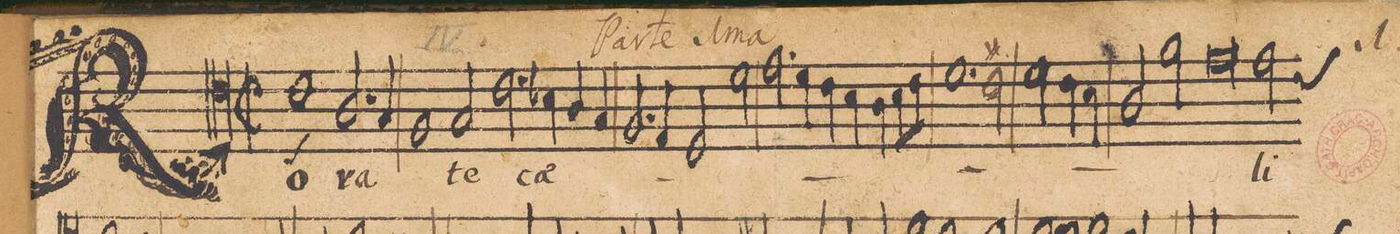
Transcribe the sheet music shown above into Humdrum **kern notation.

**kern	**text
*I"[Alto]	*
*clefC4	*
*k[]	*
*met(c|)	*
*M2/1	*
*all\right	*
1c	Ro-
2.A/	-ra-
4G/	.
=2-	=2-
1F	.
2G/	-te
*2\right	*
2.c\	cae-
=3-	=3-
4B-X\	.
4A/	.
4G/	.
2.F/	.
4E/	.
=4-	=4-
2D/	.
2d\	.
2.e\	.
4d\	.
=5-	=5-
4c\	.
4Bny\	.
4A\	.
8B\L	.
8c\J	.
1.d	.
=6-	=6-
2c#X\	.
2d\	.
4cny\	.
4B\	.
=7-	=7-
2A/	.
2f\	.
0e	.
=8-	=8-
*custos:c	*
2e\	-li
*-	*-
